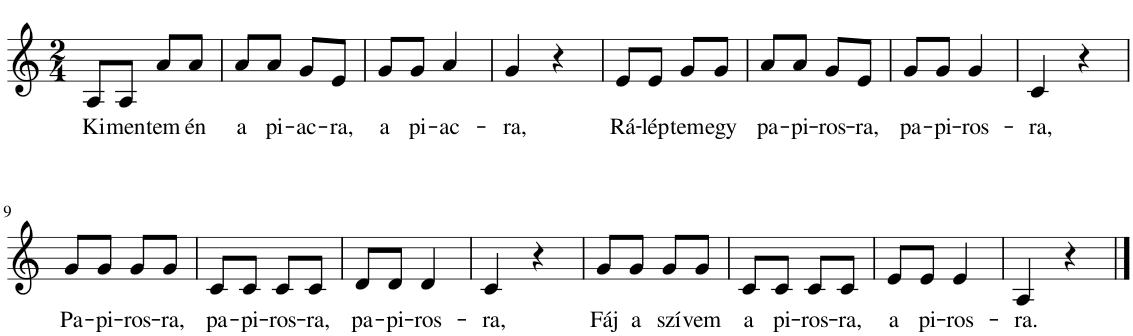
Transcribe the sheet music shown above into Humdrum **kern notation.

**kern	**text
*part1	*part1
*staff1	*staff1
*I"Choir	*
*I'Ch	*
*clefG2	*
*k[]	*
*M2/4	*
=1	=1
!	!LO:LY:b
8A/L	Ki-
!	!LO:LY:b
8A/J	-men-
!	!LO:LY:b
8a/L	-tem
!	!LO:LY:b
8a/J	én
=2	=2
!	!LO:LY:b
8a/L	a
!	!LO:LY:b
8a/J	pi-
!	!LO:LY:b
8g/L	-ac-
!	!LO:LY:b
8e/J	-ra,
=3	=3
!	!LO:LY:b
8g/L	a
!	!LO:LY:b
8g/J	pi-
!	!LO:LY:b
4a/	-ac-
=4	=4
!	!LO:LY:b
4g/	-ra,
4r	.
=5	=5
!	!LO:LY:b
8e/L	Rá-
!	!LO:LY:b
8e/J	-lép-
!	!LO:LY:b
8g/L	-tem
!	!LO:LY:b
8g/J	egy
=6	=6
!	!LO:LY:b
8a/L	pa-
!	!LO:LY:b
8a/J	-pi-
!	!LO:LY:b
8g/L	-ros-
!	!LO:LY:b
8e/J	-ra,
=7	=7
!	!LO:LY:b
8g/L	pa-
!	!LO:LY:b
8g/J	-pi-
!	!LO:LY:b
4g/	-ros-
=8	=8
!	!LO:LY:b
4c/	-ra,
4r	.
!!LO:LB:g=z
=9	=9
!	!LO:LY:b
8g/L	Pa-
!	!LO:LY:b
8g/J	-pi-
!	!LO:LY:b
8g/L	-ros-
!	!LO:LY:b
8g/J	-ra,
=10	=10
!	!LO:LY:b
8c/L	pa-
!	!LO:LY:b
8c/J	-pi-
!	!LO:LY:b
8c/L	-ros-
!	!LO:LY:b
8c/J	-ra,
=11	=11
!	!LO:LY:b
8d/L	pa-
!	!LO:LY:b
8d/J	-pi-
!	!LO:LY:b
4d/	-ros-
=12	=12
!	!LO:LY:b
4c/	-ra,
4r	.
=13	=13
!	!LO:LY:b
8g/L	Fáj
!	!LO:LY:b
8g/J	a
!	!LO:LY:b
8g/L	szí-
!	!LO:LY:b
8g/J	-vem
=14	=14
!	!LO:LY:b
8c/L	a
!	!LO:LY:b
8c/J	pi-
!	!LO:LY:b
8c/L	-ros-
!	!LO:LY:b
8c/J	-ra,
=15	=15
!	!LO:LY:b
8e/L	a
!	!LO:LY:b
8e/J	pi-
!	!LO:LY:b
4e/	-ros-
=16	=16
!	!LO:LY:b
4A/	-ra.
4r	.
==	==
*-	*-
